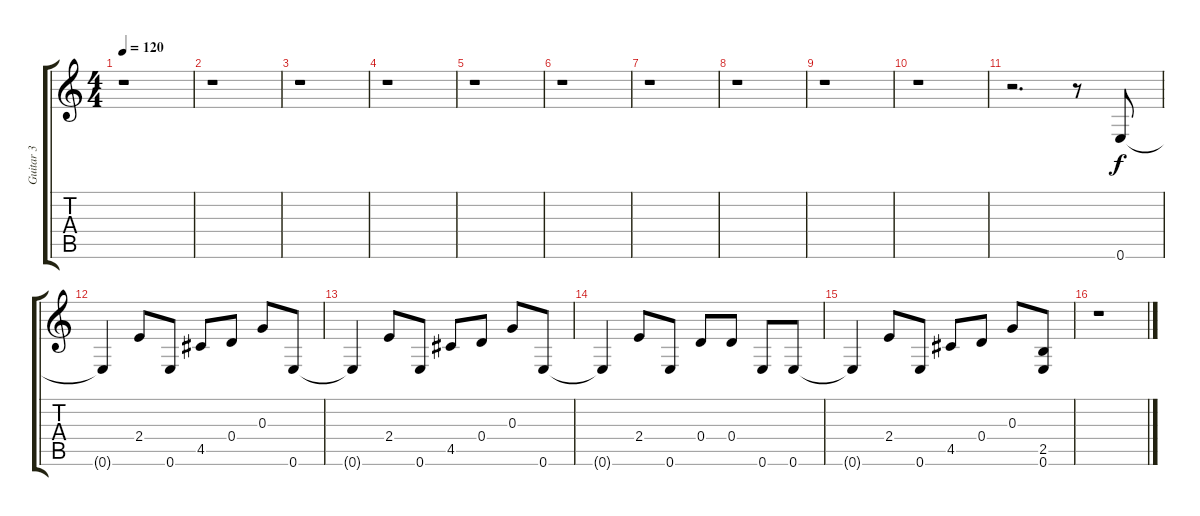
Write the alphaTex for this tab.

\track ("Guitar 3" "Guitar 3") {instrument distortionguitar}
\staff {score tabs}
\tuning (E4 B3 G3 D3 A2 E2) {hide}
\ts (4 4)
\tempo 120
\clef g2
\ks c
r.1{dy f} |
r.1 |
r.1 |
r.1 |
r.1 |
r.1 |
r.1 |
r.1 |
r.1 |
r.1 |
r.2{d} r.8 0.6.8 |
0.6{t}.4 2.4.8 0.6.8 4.5.8 0.4.8 0.3.8 0.6.8 |
0.6{t}.4 2.4.8 0.6.8 4.5.8 0.4.8 0.3.8 0.6.8 |
0.6{t}.4 2.4.8 0.6.8 0.4.8 0.4.8 0.6.8 0.6.8 |
0.6{t}.4 2.4.8 0.6.8 4.5.8 0.4.8 0.3.8 (2.5 0.6).8 |
r.1
